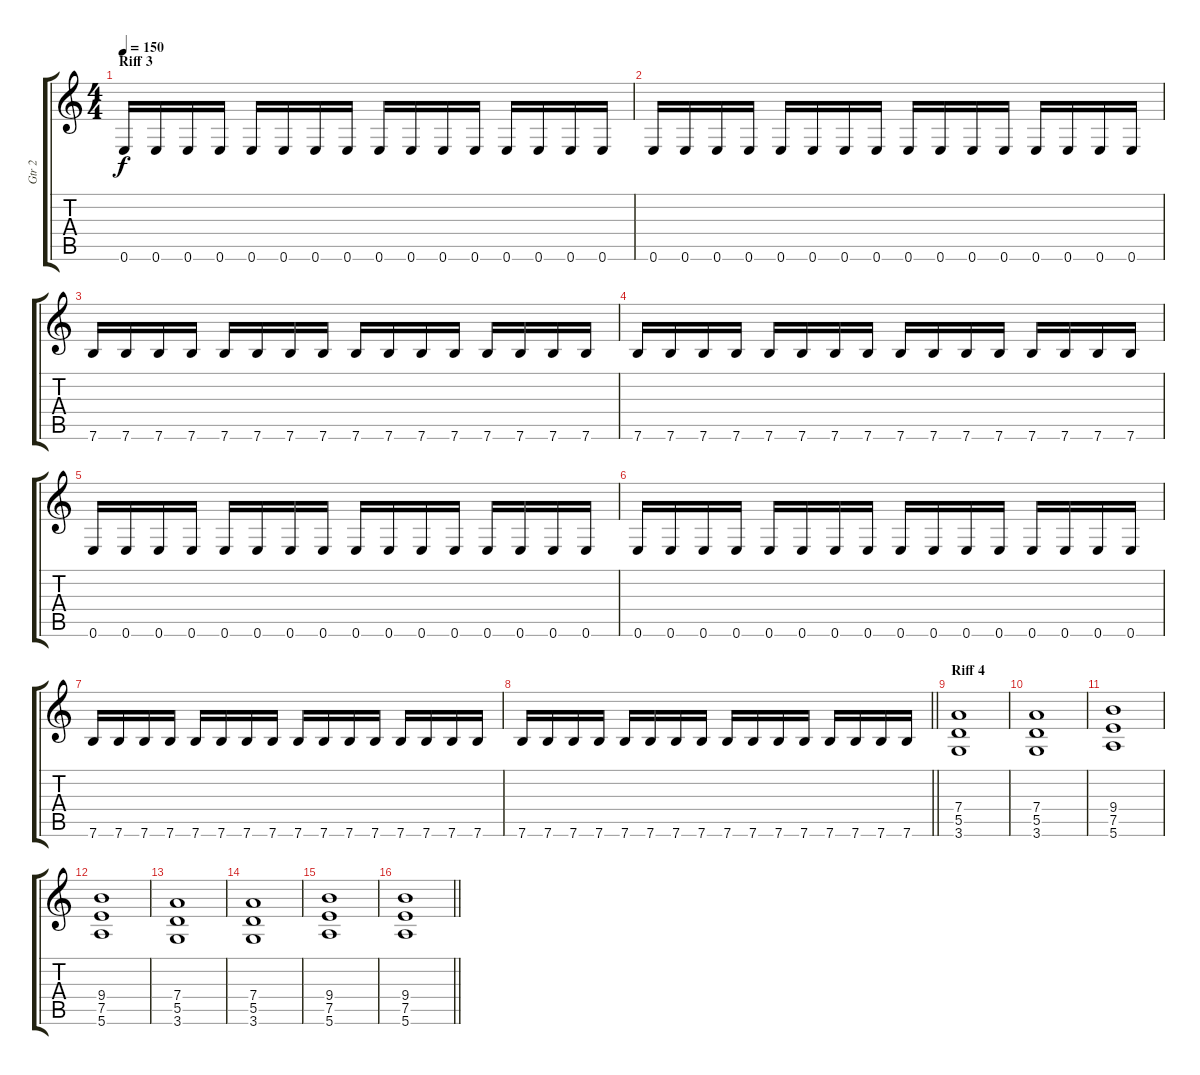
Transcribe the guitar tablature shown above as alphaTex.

\track ("Gtr 2" "Gtr 2") {instrument distortionguitar}
\staff {score tabs}
\tuning (E4 B3 G3 D3 A2 E2) {hide}
\ts (4 4)
\section ("" "Riff 3")
\tempo 150
\clef g2
\ks c
0.6.16{dy f} 0.6.16 0.6.16 0.6.16 0.6.16 0.6.16 0.6.16 0.6.16 0.6.16 0.6.16 0.6.16 0.6.16 0.6.16 0.6.16 0.6.16 0.6.16 |
0.6.16 0.6.16 0.6.16 0.6.16 0.6.16 0.6.16 0.6.16 0.6.16 0.6.16 0.6.16 0.6.16 0.6.16 0.6.16 0.6.16 0.6.16 0.6.16 |
7.6.16 7.6.16 7.6.16 7.6.16 7.6.16 7.6.16 7.6.16 7.6.16 7.6.16 7.6.16 7.6.16 7.6.16 7.6.16 7.6.16 7.6.16 7.6.16 |
7.6.16 7.6.16 7.6.16 7.6.16 7.6.16 7.6.16 7.6.16 7.6.16 7.6.16 7.6.16 7.6.16 7.6.16 7.6.16 7.6.16 7.6.16 7.6.16 |
0.6.16 0.6.16 0.6.16 0.6.16 0.6.16 0.6.16 0.6.16 0.6.16 0.6.16 0.6.16 0.6.16 0.6.16 0.6.16 0.6.16 0.6.16 0.6.16 |
0.6.16 0.6.16 0.6.16 0.6.16 0.6.16 0.6.16 0.6.16 0.6.16 0.6.16 0.6.16 0.6.16 0.6.16 0.6.16 0.6.16 0.6.16 0.6.16 |
7.6.16 7.6.16 7.6.16 7.6.16 7.6.16 7.6.16 7.6.16 7.6.16 7.6.16 7.6.16 7.6.16 7.6.16 7.6.16 7.6.16 7.6.16 7.6.16 |
\barLineRight lightlight
7.6.16 7.6.16 7.6.16 7.6.16 7.6.16 7.6.16 7.6.16 7.6.16 7.6.16 7.6.16 7.6.16 7.6.16 7.6.16 7.6.16 7.6.16 7.6.16 |
\section ("" "Riff 4")
(7.4 5.5 3.6).1 |
(7.4 5.5 3.6).1 |
(9.4 7.5 5.6).1 |
(9.4 7.5 5.6).1 |
(7.4 5.5 3.6).1 |
(7.4 5.5 3.6).1 |
(9.4 7.5 5.6).1 |
\barLineRight lightlight
(9.4 7.5 5.6).1
